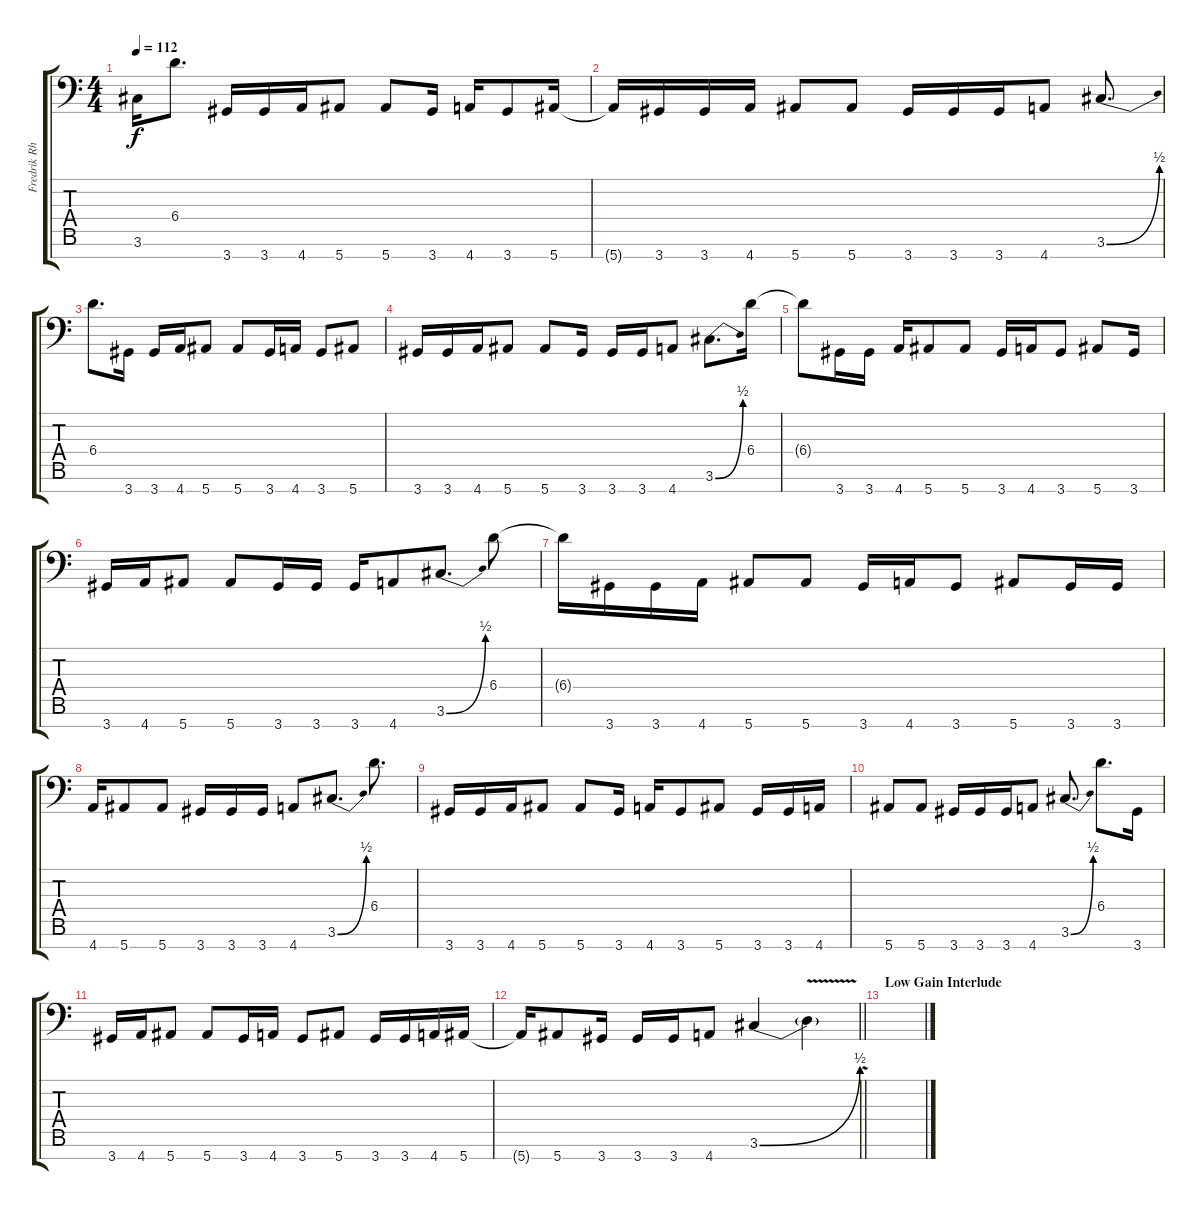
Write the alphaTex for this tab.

\track ("Fredrik Rhythm" "Fredrik Rh") {instrument distortionguitar}
\staff {score tabs}
\tuning (Bb3 Gb3 Db3 Ab2 Eb2 Bb1 F1) {hide}
\ts (4 4)
\tempo 112
\clef f4
\ks c
3.6{t}.16{dy f} 6.4.8{d} 3.7.16 3.7.16 4.7.16 5.7.8 5.7.8 3.7.16 4.7.16 3.7.8 5.7.16 |
5.7{t}.16 3.7.16 3.7.16 4.7.16 5.7.8 5.7.8 3.7.16 3.7.16 3.7.16 4.7.8 3.6{be (bend 0 0 60 2)}.8{d} |
6.4.8{d} 3.7.16 3.7.16 4.7.16 5.7.8 5.7.8 3.7.16 4.7.16 3.7.8 5.7.8 |
3.7.16 3.7.16 4.7.16 5.7.8 5.7.8 3.7.16 3.7.16 3.7.16 4.7.8 3.6{be (bend 0 0 60 2)}.8{d} 6.4.16 |
6.4{t}.8 3.7.16 3.7.16 4.7.16 5.7.8 5.7.8 3.7.16 4.7.16 3.7.8 5.7.8 3.7.16 |
3.7.16 4.7.16 5.7.8 5.7.8 3.7.16 3.7.16 3.7.16 4.7.8 3.6{be (bend 0 0 60 2)}.8{d} 6.4.8 |
6.4{t}.16 3.7.16 3.7.16 4.7.16 5.7.8 5.7.8 3.7.16 4.7.16 3.7.8 5.7.8 3.7.16 3.7.16 |
4.7.16 5.7.8 5.7.8 3.7.16 3.7.16 3.7.16 4.7.8 3.6{be (bend 0 0 60 2)}.8{d} 6.4.8{d} |
3.7.16 3.7.16 4.7.16 5.7.8 5.7.8 3.7.16 4.7.16 3.7.8 5.7.8 3.7.16 3.7.16 4.7.16 |
5.7.8 5.7.8 3.7.16 3.7.16 3.7.16 4.7.8 3.6{be (bend 0 0 60 2)}.8{d} 6.4.8{d} 3.7.16 |
3.7.16 4.7.16 5.7.8 5.7.8 3.7.16 4.7.16 3.7.8 5.7.8 3.7.16 3.7.16 4.7.16 5.7.16 |
\barLineRight lightlight
5.7{t}.16 5.7.8 3.7.16 3.7.16 3.7.16 4.7.8 3.6{be (bend 0 0 60 2)}.4 3.6{v t}.4 |
\section ("" "Low Gain Interlude")
